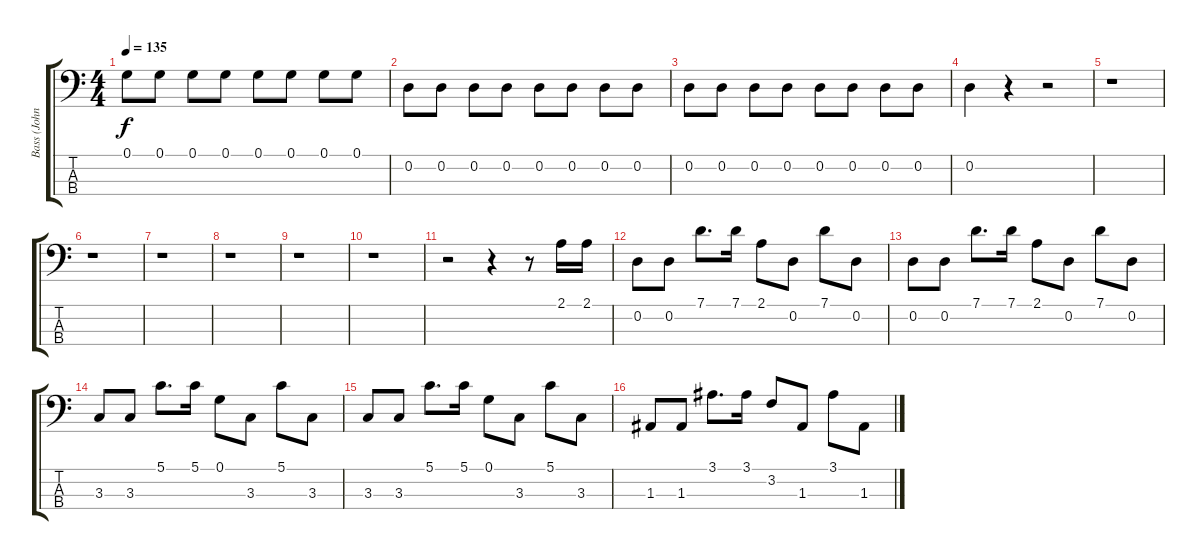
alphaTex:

\track ("Bass (John)" "Bass (John") {instrument slapbass1}
\staff {score tabs}
\tuning (G2 D2 A1 E1) {hide}
\ts (4 4)
\tempo 135
\clef f4
\ks c
0.1.8{dy f} 0.1.8 0.1.8 0.1.8 0.1.8 0.1.8 0.1.8 0.1.8 |
0.2.8 0.2.8 0.2.8 0.2.8 0.2.8 0.2.8 0.2.8 0.2.8 |
0.2.8 0.2.8 0.2.8 0.2.8 0.2.8 0.2.8 0.2.8 0.2.8 |
0.2.4 r.4 r.2 |
r.1 |
r.1 |
r.1 |
r.1 |
r.1 |
r.1 |
r.2 r.4 r.8 2.1.16 2.1.16 |
0.2.8 0.2.8 7.1.8{d} 7.1.16 2.1.8 0.2.8 7.1.8 0.2.8 |
0.2.8 0.2.8 7.1.8{d} 7.1.16 2.1.8 0.2.8 7.1.8 0.2.8 |
3.3.8 3.3.8 5.1.8{d} 5.1.16 0.1.8 3.3.8 5.1.8 3.3.8 |
3.3.8 3.3.8 5.1.8{d} 5.1.16 0.1.8 3.3.8 5.1.8 3.3.8 |
1.3.8 1.3.8 3.1.8{d} 3.1.16 3.2.8 1.3.8 3.1.8 1.3.8
